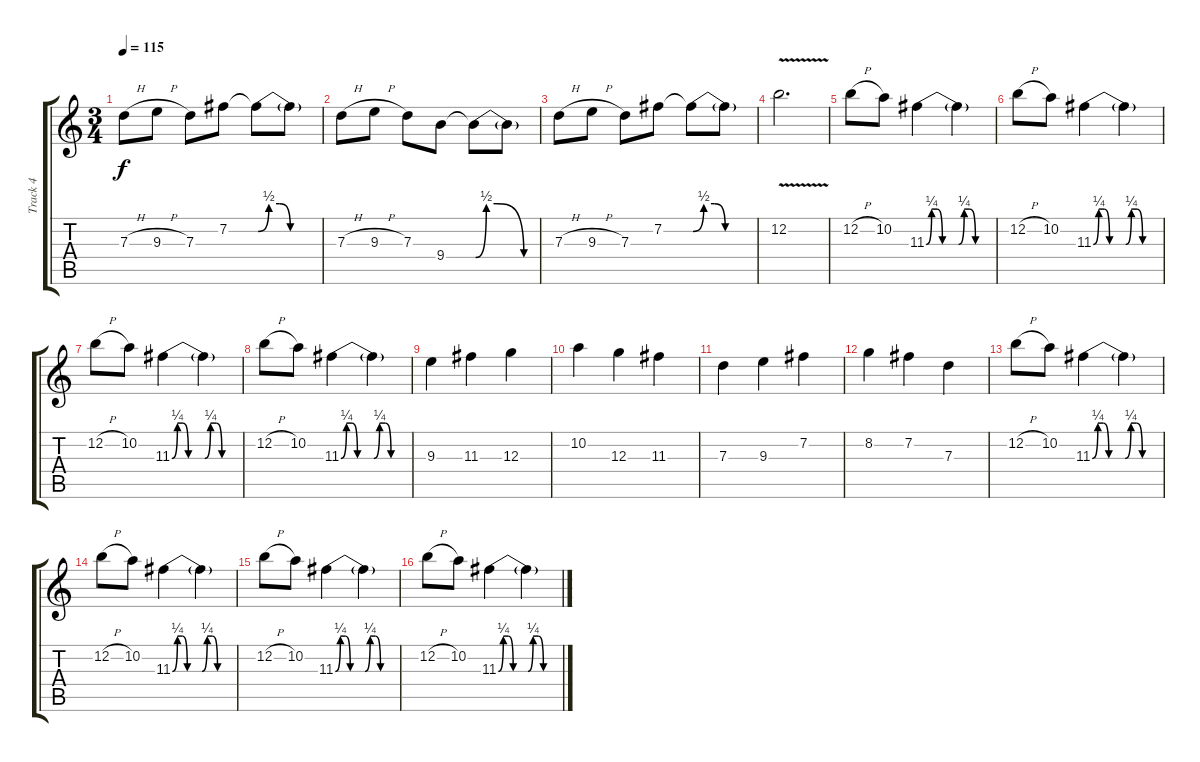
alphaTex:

\track ("Track 4" "Track 4") {instrument distortionguitar}
\staff {score tabs}
\tuning (E4 B3 G3 D3 A2 E2) {hide}
\ts (3 4)
\tempo 115
\clef g2
\ks c
7.3{h}.8{dy f} 9.3{h}.8 7.3.8 7.2.8 7.2{be (custom 0 0 10 2 20 2 30 0 60 0) t}.8 7.2{t}.8 |
7.3{h}.8 9.3{h}.8 7.3.8 9.4.8 9.4{be (custom 0 0 10 2 20 2 45 0 60 0) t}.8 9.4{t}.8 |
7.3{h}.8 9.3{h}.8 7.3.8 7.2.8 7.2{be (custom 0 0 10 2 20 2 30 0 60 0) t}.8 7.2{t}.8 |
12.2{v}.2{d} |
12.2{h}.8 10.2.8 11.3{be (custom 0 0 10 1 20 1 30 0 60 0)}.4 11.3{be (custom 0 0 10 1 20 1 30 0 60 0) t}.4 |
12.2{h}.8 10.2.8 11.3{be (custom 0 0 10 1 20 1 30 0 60 0)}.4 11.3{be (custom 0 0 10 1 20 1 30 0 60 0) t}.4 |
12.2{h}.8 10.2.8 11.3{be (custom 0 0 10 1 20 1 30 0 60 0)}.4 11.3{be (custom 0 0 10 1 20 1 30 0 60 0) t}.4 |
12.2{h}.8 10.2.8 11.3{be (custom 0 0 10 1 20 1 30 0 60 0)}.4 11.3{be (custom 0 0 10 1 20 1 30 0 60 0) t}.4 |
9.3.4 11.3.4 12.3.4 |
10.2.4 12.3.4 11.3.4 |
7.3.4 9.3.4 7.2.4 |
8.2.4 7.2.4 7.3.4 |
12.2{h}.8 10.2.8 11.3{be (custom 0 0 10 1 20 1 30 0 60 0)}.4 11.3{be (custom 0 0 10 1 20 1 30 0 60 0) t}.4 |
12.2{h}.8 10.2.8 11.3{be (custom 0 0 10 1 20 1 30 0 60 0)}.4 11.3{be (custom 0 0 10 1 20 1 30 0 60 0) t}.4 |
12.2{h}.8 10.2.8 11.3{be (custom 0 0 10 1 20 1 30 0 60 0)}.4 11.3{be (custom 0 0 10 1 20 1 30 0 60 0) t}.4 |
12.2{h}.8 10.2.8 11.3{be (custom 0 0 10 1 20 1 30 0 60 0)}.4 11.3{be (custom 0 0 10 1 20 1 30 0 60 0) t}.4
